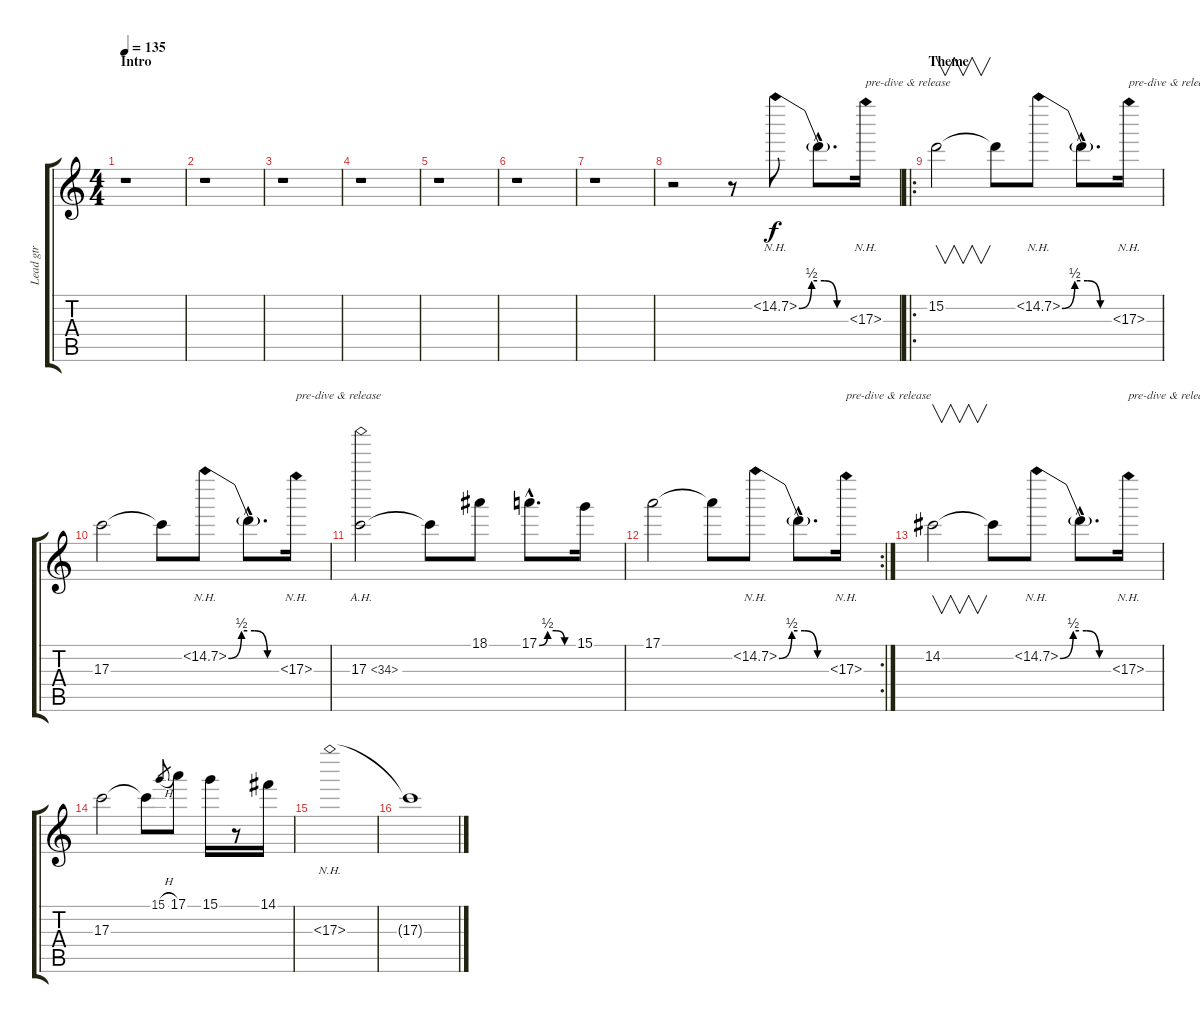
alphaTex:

\track ("Lead gtr" "Lead gtr") {instrument distortionguitar}
\staff {score tabs}
\tuning (E4 B3 G3 D3 A2 E2) {hide}
\ts (4 4)
\section ("" "Intro")
\tempo 135
\clef g2
\ks c
r.1{dy f instrument distortionguitar} |
r.1 |
r.1 |
r.1 |
r.1 |
r.1 |
r.1 |
r.2 r.8 15.2{be (custom 0 0 15 2 30 2 45 0 60 0) nh}.8 15.2{hac t}.8{d} 17.3{nh}.16{txt "pre-dive & release"} |
\ro
\section ("" "Theme")
15.2.2{v} 15.2{t}.8 15.2{be (custom 0 0 15 2 30 2 45 0 60 0) nh}.8 15.2{hac t}.8{d} 17.3{nh}.16{txt "pre-dive & release"} |
17.3.2 17.3{t}.8 15.2{be (custom 0 0 15 2 30 2 45 0 60 0) nh}.8 15.2{hac t}.8{d} 17.3{nh}.16{txt "pre-dive & release"} |
17.3{ah 17}.2 17.3{t}.8 18.1.8 17.1{be (custom 0 0 15 2 30 2 45 0 60 0) hac}.8{d} 15.1.16 |
\rc 2
17.1.2 17.1{t}.8 15.2{be (custom 0 0 15 2 30 2 45 0 60 0) nh}.8 15.2{hac t}.8{d} 17.3{nh}.16{txt "pre-dive & release"} |
14.2.2{v} 14.2{t}.8 15.2{be (custom 0 0 15 2 30 2 45 0 60 0) nh}.8 15.2{hac t}.8{d} 17.3{nh}.16{txt "pre-dive & release"} |
17.3.2 17.3{t}.8 15.1{h}.8{gr} 17.1.8 15.1.16 r.8 14.1.16 |
17.3{nh}.1 |
17.3{t}.1
